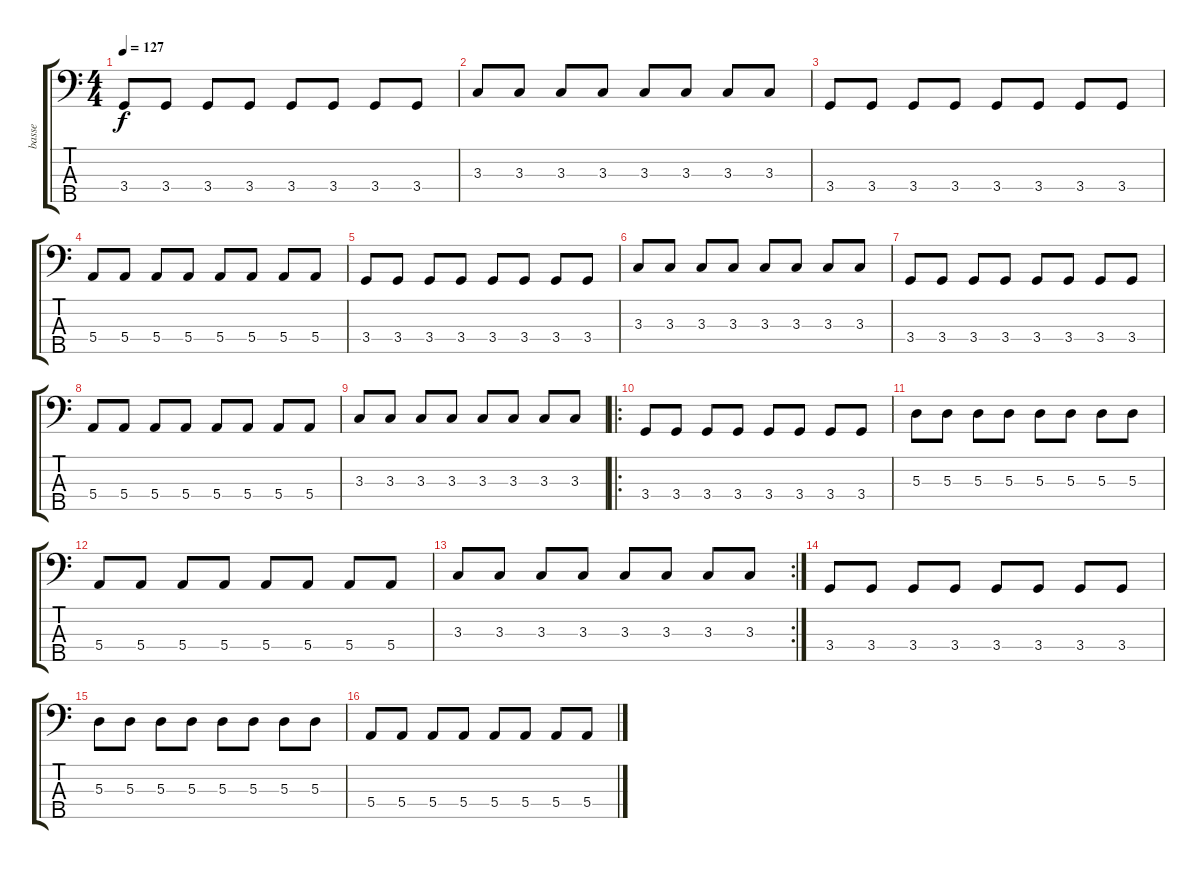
\track ("basse" "basse") {instrument electricbassfinger}
\staff {score tabs}
\tuning (G2 D2 A1 E1 B0) {hide}
\ts (4 4)
\tempo 127
\clef f4
\ks c
3.4.8{dy f} 3.4.8 3.4.8 3.4.8 3.4.8 3.4.8 3.4.8 3.4.8 |
3.3.8 3.3.8 3.3.8 3.3.8 3.3.8 3.3.8 3.3.8 3.3.8 |
3.4.8 3.4.8 3.4.8 3.4.8 3.4.8 3.4.8 3.4.8 3.4.8 |
5.4.8 5.4.8 5.4.8 5.4.8 5.4.8 5.4.8 5.4.8 5.4.8 |
3.4.8 3.4.8 3.4.8 3.4.8 3.4.8 3.4.8 3.4.8 3.4.8 |
3.3.8 3.3.8 3.3.8 3.3.8 3.3.8 3.3.8 3.3.8 3.3.8 |
3.4.8 3.4.8 3.4.8 3.4.8 3.4.8 3.4.8 3.4.8 3.4.8 |
5.4.8 5.4.8 5.4.8 5.4.8 5.4.8 5.4.8 5.4.8 5.4.8 |
3.3.8 3.3.8 3.3.8 3.3.8 3.3.8 3.3.8 3.3.8 3.3.8 |
\ro
3.4.8 3.4.8 3.4.8 3.4.8 3.4.8 3.4.8 3.4.8 3.4.8 |
5.3.8 5.3.8 5.3.8 5.3.8 5.3.8 5.3.8 5.3.8 5.3.8 |
5.4.8 5.4.8 5.4.8 5.4.8 5.4.8 5.4.8 5.4.8 5.4.8 |
\rc 2
3.3.8 3.3.8 3.3.8 3.3.8 3.3.8 3.3.8 3.3.8 3.3.8 |
3.4.8 3.4.8 3.4.8 3.4.8 3.4.8 3.4.8 3.4.8 3.4.8 |
5.3.8 5.3.8 5.3.8 5.3.8 5.3.8 5.3.8 5.3.8 5.3.8 |
5.4.8 5.4.8 5.4.8 5.4.8 5.4.8 5.4.8 5.4.8 5.4.8
